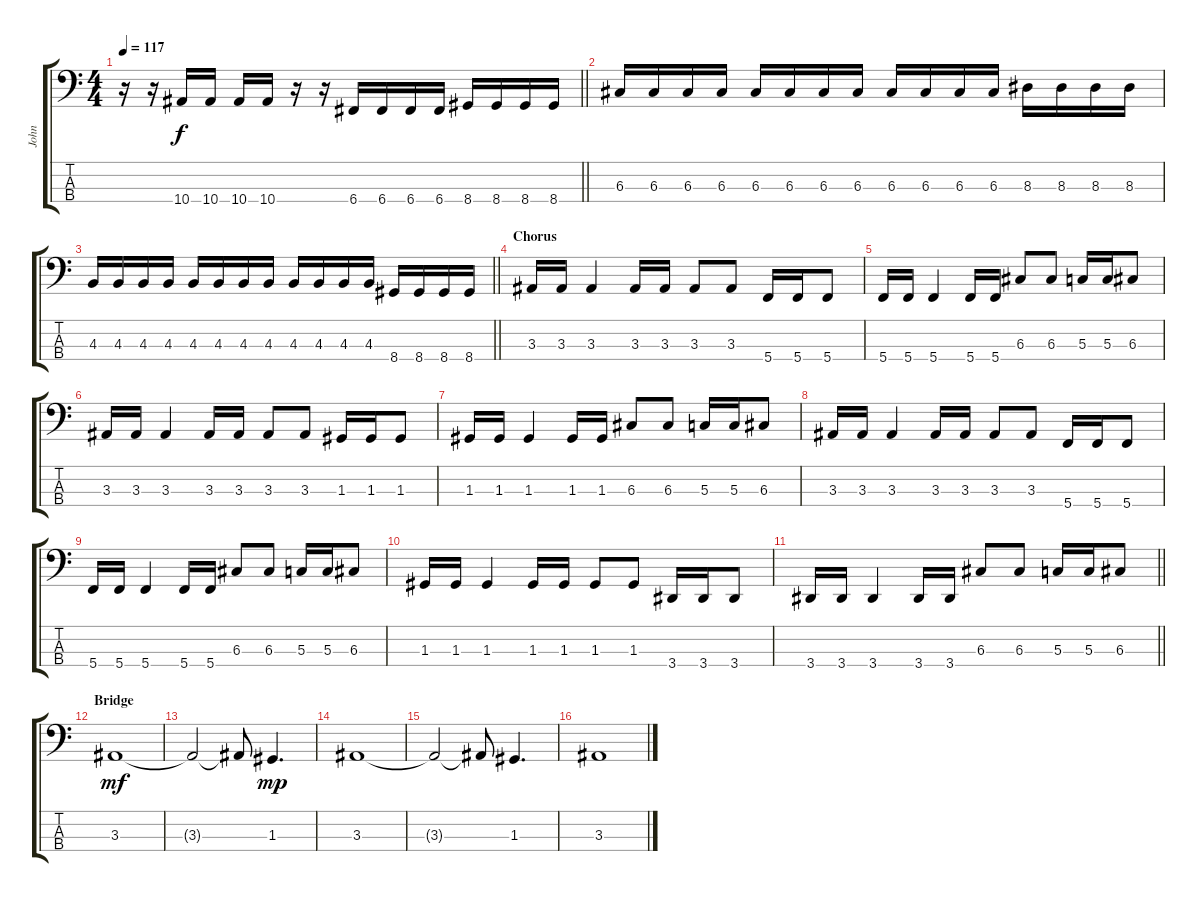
\track ("John" "John") {instrument electricbasspick}
\staff {score tabs}
\tuning (F2 C2 G1 C1) {hide}
\ts (4 4)
\tempo 117
\clef f4
\barLineRight lightlight
\ks c
r.16{dy f} r.16 10.4.16 10.4.16 10.4.16 10.4.16 r.16 r.16 6.4.16 6.4.16 6.4.16 6.4.16 8.4.16 8.4.16 8.4.16 8.4.16 |
6.3.16 6.3.16 6.3.16 6.3.16 6.3.16 6.3.16 6.3.16 6.3.16 6.3.16 6.3.16 6.3.16 6.3.16 8.3.16 8.3.16 8.3.16 8.3.16 |
\barLineRight lightlight
4.3.16 4.3.16 4.3.16 4.3.16 4.3.16 4.3.16 4.3.16 4.3.16 4.3.16 4.3.16 4.3.16 4.3.16 8.4.16 8.4.16 8.4.16 8.4.16 |
\section ("" "Chorus")
3.3.16 3.3.16 3.3.4 3.3.16 3.3.16 3.3.8 3.3.8 5.4.16 5.4.16 5.4.8 |
5.4.16 5.4.16 5.4.4 5.4.16 5.4.16 6.3.8 6.3.8 5.3.16 5.3.16 6.3.8 |
3.3.16 3.3.16 3.3.4 3.3.16 3.3.16 3.3.8 3.3.8 1.3.16 1.3.16 1.3.8 |
1.3.16 1.3.16 1.3.4 1.3.16 1.3.16 6.3.8 6.3.8 5.3.16 5.3.16 6.3.8 |
3.3.16 3.3.16 3.3.4 3.3.16 3.3.16 3.3.8 3.3.8 5.4.16 5.4.16 5.4.8 |
5.4.16 5.4.16 5.4.4 5.4.16 5.4.16 6.3.8 6.3.8 5.3.16 5.3.16 6.3.8 |
1.3.16 1.3.16 1.3.4 1.3.16 1.3.16 1.3.8 1.3.8 3.4.16 3.4.16 3.4.8 |
\barLineRight lightlight
3.4.16 3.4.16 3.4.4 3.4.16 3.4.16 6.3.8 6.3.8 5.3.16 5.3.16 6.3.8 |
\section ("" "Bridge")
3.3.1{dy mf} |
3.3{t}.2 3.3{t}.8 1.3.4{d dy mp} |
3.3.1 |
3.3{t}.2 3.3{t}.8 1.3.4{d} |
3.3.1
